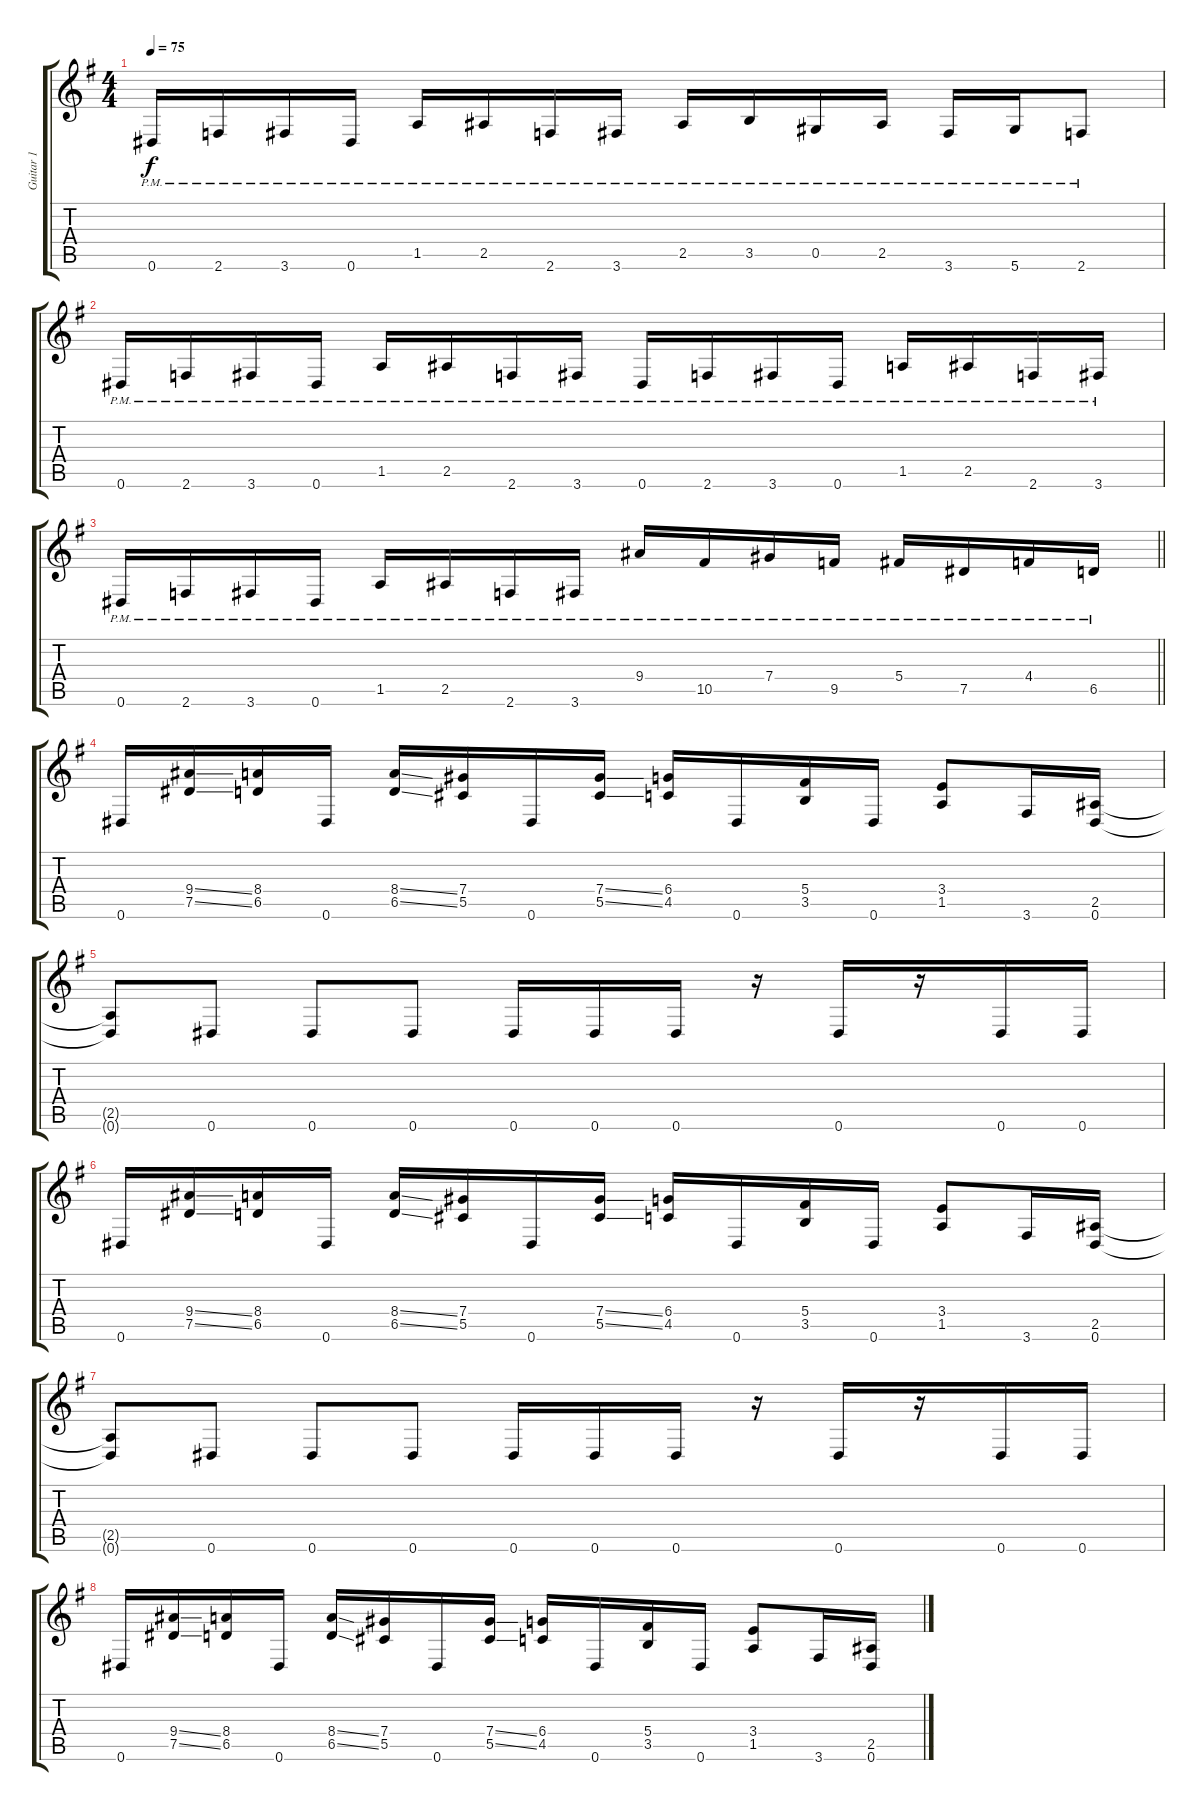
\track ("Guitar 1" "Guitar 1") {instrument distortionguitar}
\staff {score tabs}
\tuning (Eb4 Bb3 Gb3 Db3 Ab2 Eb2) {hide}
\ts (4 4)
\tempo 75
\clef g2
\ks g
0.6{pm}.16{dy f} 2.6{pm}.16 3.6{pm}.16 0.6{pm}.16 1.5{pm}.16 2.5{pm}.16 2.6{pm}.16 3.6{pm}.16 2.5{pm}.16 3.5{pm}.16 0.5{pm}.16 2.5{pm}.16 3.6{pm}.16 5.6{pm}.16 2.6{pm}.8 |
0.6{pm}.16 2.6{pm}.16 3.6{pm}.16 0.6{pm}.16 1.5{pm}.16 2.5{pm}.16 2.6{pm}.16 3.6{pm}.16 0.6{pm}.16 2.6{pm}.16 3.6{pm}.16 0.6{pm}.16 1.5{pm}.16 2.5{pm}.16 2.6{pm}.16 3.6{pm}.16 |
\barLineRight lightlight
0.6{pm}.16 2.6{pm}.16 3.6{pm}.16 0.6{pm}.16 1.5{pm}.16 2.5{pm}.16 2.6{pm}.16 3.6{pm}.16 9.4{pm}.16 10.5{pm}.16 7.4{pm}.16 9.5{pm}.16 5.4{pm}.16 7.5{pm}.16 4.4{pm}.16 6.5{pm}.16 |
\section ("" " ")
0.6.16 (9.4{ss} 7.5{ss}).16 (8.4 6.5).16 0.6.16 (8.4{ss} 6.5{ss}).16 (7.4 5.5).16 0.6.16 (7.4{ss} 5.5{ss}).16 (6.4 4.5).16 0.6.16 (5.4 3.5).16 0.6.16 (3.4 1.5).8 3.6.16 (2.5 0.6).16 |
(2.5{t} 0.6{t}).8 0.6.8 0.6.8 0.6.8 0.6.16 0.6.16 0.6.16 r.16 0.6.16 r.16 0.6.16 0.6.16 |
0.6.16 (9.4{ss} 7.5{ss}).16 (8.4 6.5).16 0.6.16 (8.4{ss} 6.5{ss}).16 (7.4 5.5).16 0.6.16 (7.4{ss} 5.5{ss}).16 (6.4 4.5).16 0.6.16 (5.4 3.5).16 0.6.16 (3.4 1.5).8 3.6.16 (2.5 0.6).16 |
(2.5{t} 0.6{t}).8 0.6.8 0.6.8 0.6.8 0.6.16 0.6.16 0.6.16 r.16 0.6.16 r.16 0.6.16 0.6.16 |
0.6.16 (9.4{ss} 7.5{ss}).16 (8.4 6.5).16 0.6.16 (8.4{ss} 6.5{ss}).16 (7.4 5.5).16 0.6.16 (7.4{ss} 5.5{ss}).16 (6.4 4.5).16 0.6.16 (5.4 3.5).16 0.6.16 (3.4 1.5).8 3.6.16 (2.5 0.6).16
